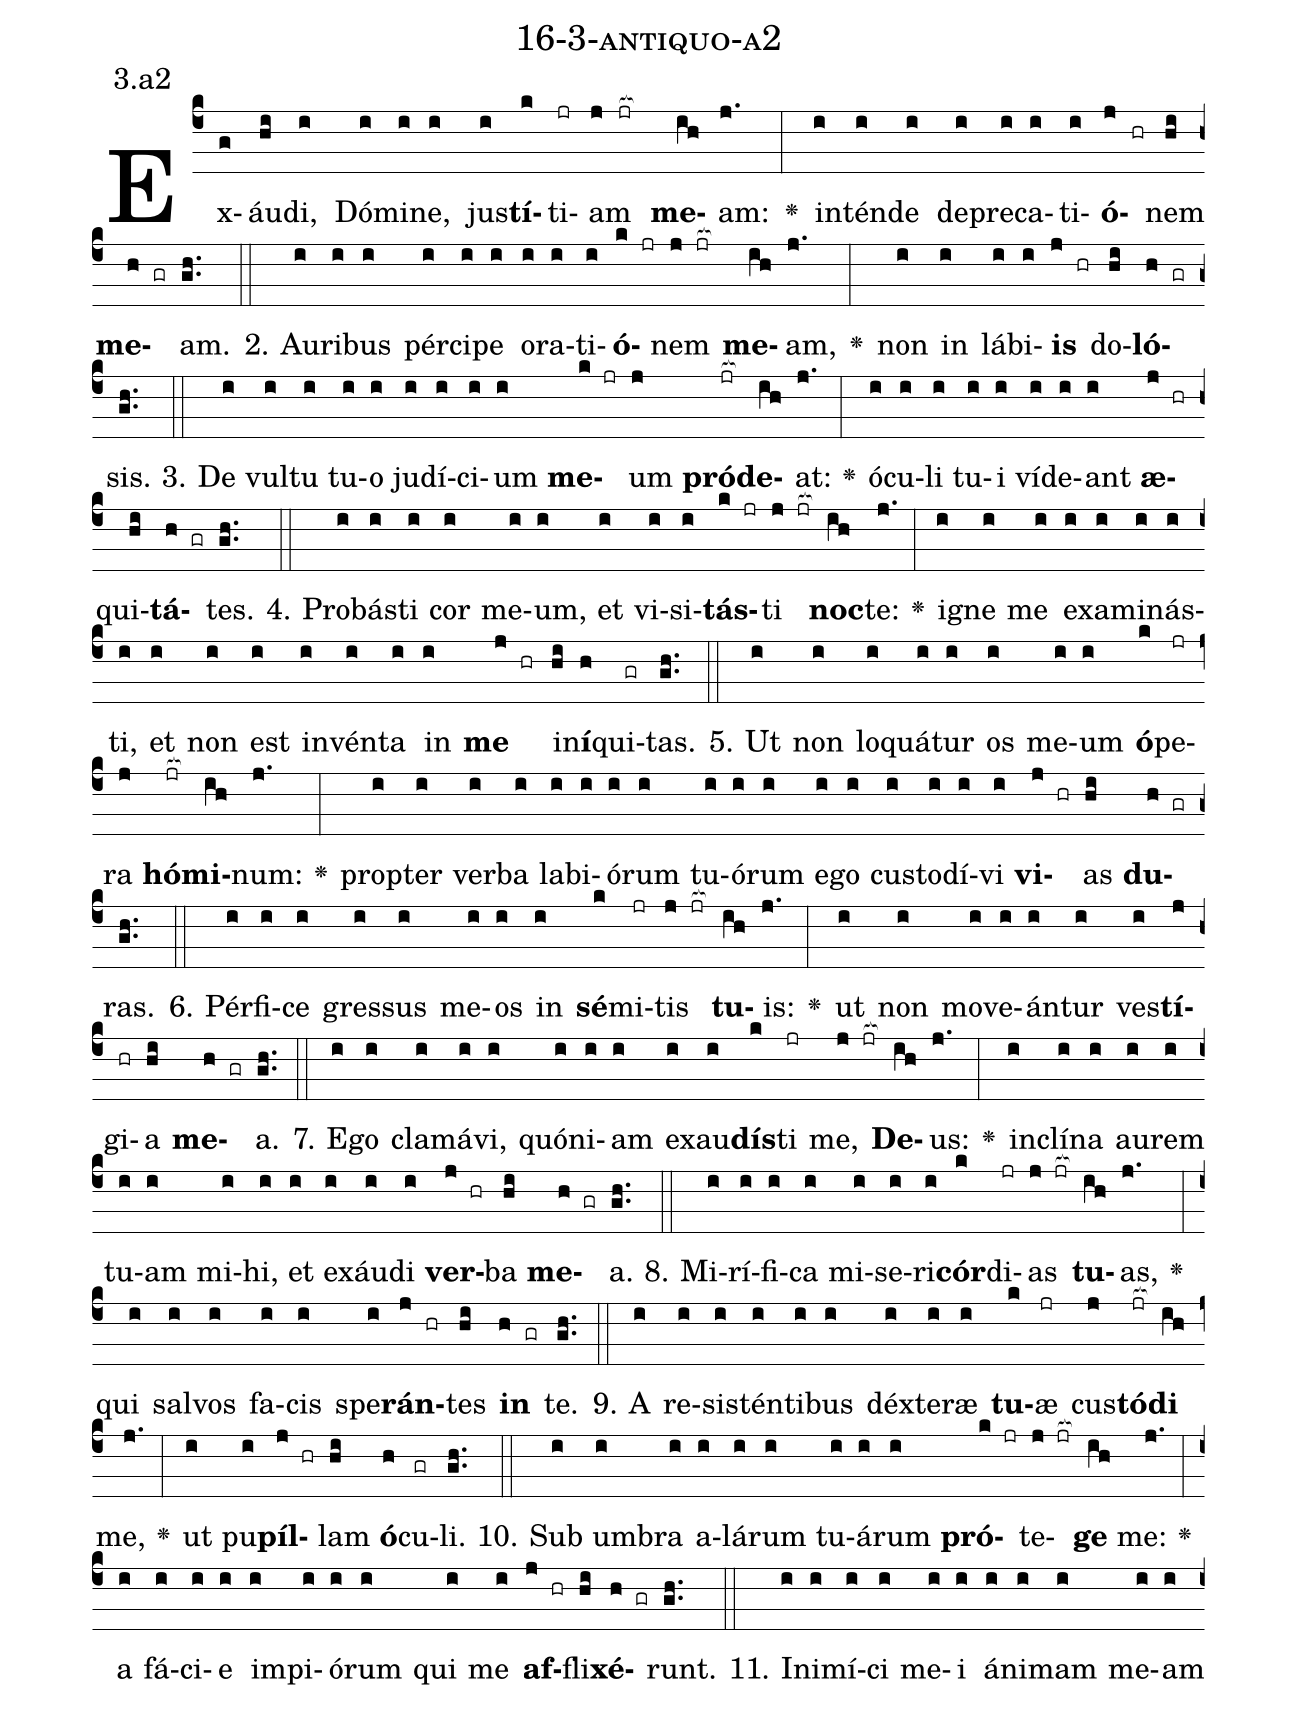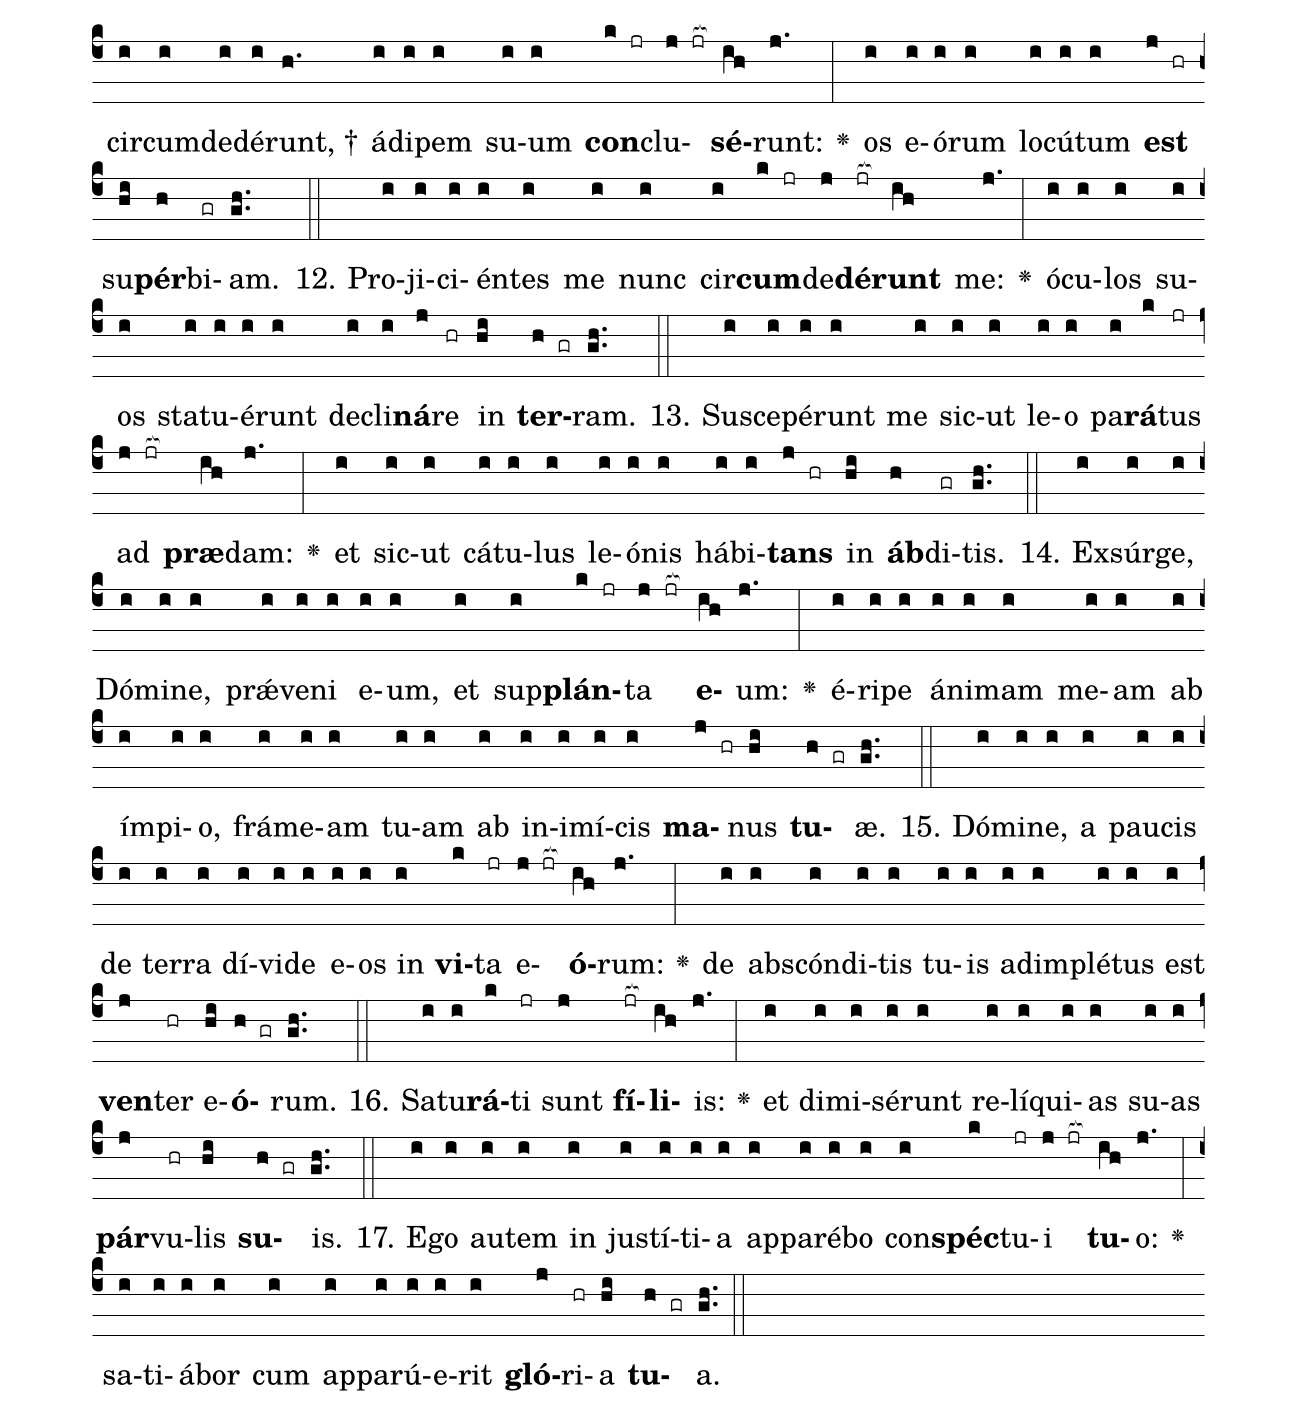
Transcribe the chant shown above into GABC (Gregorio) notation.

name: 16-3-antiquo-a2;
annotation: 3.a2;
%%
(c4)Ex(g)áu(hi)di,(i) Dó(i)mi(i)ne,(i) jus(i)<b>tí</b>(k)ti(jr)am(j jr[ocb:1{]) <b>me</b>(ih[ocb:0}])am:(j.) <v>\greheightstar</v>(:) in(i)tén(i)de(i) de(i)pre(i)ca(i)ti(i)<b>ó</b>(j hr)nem(hi) <b>me</b>(h gr)am.(gh..) (::)
2. Au(i)ri(i)bus(i) pér(i)ci(i)pe(i) o(i)ra(i)ti(i)<b>ó</b>(k jr)nem(j jr[ocb:1{]) <b>me</b>(ih[ocb:0}])am,(j.) <v>\greheightstar</v>(:) non(i) in(i) lá(i)bi(i)<b>is</b>(j hr) do(hi)<b>ló</b>(h gr)sis.(gh..) (::)
3. De(i) vul(i)tu(i) tu(i)o(i) ju(i)dí(i)ci(i)um(i) <b>me</b>(k jr)um(j) <b>pród</b>(jr[ocb:1{])<b>e</b>(ih[ocb:0}])at:(j.) <v>\greheightstar</v>(:) ó(i)cu(i)li(i) tu(i)i(i) ví(i)de(i)ant(i) <b>æ</b>(j hr)qui(hi)<b>tá</b>(h gr)tes.(gh..) (::)
4. Pro(i)bás(i)ti(i) cor(i) me(i)um,(i) et(i) vi(i)si(i)<b>tás</b>(k jr)ti(j jr[ocb:1{]) <b>noc</b>(ih[ocb:0}])te:(j.) <v>\greheightstar</v>(:) i(i)gne(i) me(i) ex(i)a(i)mi(i)nás(i)ti,(i) et(i) non(i) est(i) in(i)vén(i)ta(i) in(i) <b>me</b>(j hr) in(hi)<b>í</b>(h)qui(gr)tas.(gh..) (::)
5. Ut(i) non(i) lo(i)quá(i)tur(i) os(i) me(i)um(i) <b>ó</b>(k)pe(jr)ra(j) <b>hó</b>(jr[ocb:1{])<b>mi</b>(ih[ocb:0}])num:(j.) <v>\greheightstar</v>(:) prop(i)ter(i) ver(i)ba(i) la(i)bi(i)ó(i)rum(i) tu(i)ó(i)rum(i) e(i)go(i) cus(i)to(i)dí(i)vi(i) <b>vi</b>(j hr)as(hi) <b>du</b>(h gr)ras.(gh..) (::)
6. Pér(i)fi(i)ce(i) gres(i)sus(i) me(i)os(i) in(i) <b>sé</b>(k)mi(jr)tis(j jr[ocb:1{]) <b>tu</b>(ih[ocb:0}])is:(j.) <v>\greheightstar</v>(:) ut(i) non(i) mo(i)ve(i)án(i)tur(i) ves(i)<b>tí</b>(j)gi(hr)a(hi) <b>me</b>(h gr)a.(gh..) (::)
7. E(i)go(i) cla(i)má(i)vi,(i) quón(i)i(i)am(i) ex(i)au(i)<b>dís</b>(k)ti(jr) me,(j jr[ocb:1{]) <b>De</b>(ih[ocb:0}])us:(j.) <v>\greheightstar</v>(:) in(i)clí(i)na(i) au(i)rem(i) tu(i)am(i) mi(i)hi,(i) et(i) ex(i)áu(i)di(i) <b>ver</b>(j hr)ba(hi) <b>me</b>(h gr)a.(gh..) (::)
8. Mi(i)rí(i)fi(i)ca(i) mi(i)se(i)ri(i)<b>cór</b>(k)di(jr)as(j jr[ocb:1{]) <b>tu</b>(ih[ocb:0}])as,(j.) <v>\greheightstar</v>(:) qui(i) sal(i)vos(i) fa(i)cis(i) spe(i)<b>rán</b>(j hr)tes(hi) <b>in</b>(h gr) te.(gh..) (::)
9. A(i) re(i)sis(i)tén(i)ti(i)bus(i) déx(i)te(i)ræ(i) <b>tu</b>(k)æ(jr) cus(j)<b>tó</b>(jr[ocb:1{])<b>di</b>(ih[ocb:0}]) me,(j.) <v>\greheightstar</v>(:) ut(i) pu(i)<b>píl</b>(j hr)lam(hi) <b>ó</b>(h)cu(gr)li.(gh..) (::)
10. Sub(i) um(i)bra(i) a(i)lá(i)rum(i) tu(i)á(i)rum(i) <b>pró</b>(k jr)te(j jr[ocb:1{])<b>ge</b>(ih[ocb:0}]) me:(j.) <v>\greheightstar</v>(:) a(i) fá(i)ci(i)e(i) im(i)pi(i)ó(i)rum(i) qui(i) me(i) <b>af</b>(j hr)fli(hi)<b>xé</b>(h gr)runt.(gh..) (::)
11. In(i)i(i)mí(i)ci(i) me(i)i(i) á(i)ni(i)mam(i) me(i)am(i) cir(i)cum(i)de(i)dé(i)runt, †(h.) á(i)di(i)pem(i) su(i)um(i) <b>con</b>(k jr)clu(j jr[ocb:1{])<b>sé</b>(ih[ocb:0}])runt:(j.) <v>\greheightstar</v>(:) os(i) e(i)ó(i)rum(i) lo(i)cú(i)tum(i) <b>est</b>(j hr) su(hi)<b>pér</b>(h)bi(gr)am.(gh..) (::)
12. Pro(i)ji(i)ci(i)én(i)tes(i) me(i) nunc(i) cir(i)<b>cum</b>(k jr)de(j)<b>dé</b>(jr[ocb:1{])<b>runt</b>(ih[ocb:0}]) me:(j.) <v>\greheightstar</v>(:) ó(i)cu(i)los(i) su(i)os(i) sta(i)tu(i)é(i)runt(i) de(i)cli(i)<b>ná</b>(j)re(hr) in(hi) <b>ter</b>(h gr)ram.(gh..) (::)
13. Su(i)sce(i)pé(i)runt(i) me(i) sic(i)ut(i) le(i)o(i) pa(i)<b>rá</b>(k)tus(jr) ad(j jr[ocb:1{]) <b>præ</b>(ih[ocb:0}])dam:(j.) <v>\greheightstar</v>(:) et(i) sic(i)ut(i) cá(i)tu(i)lus(i) le(i)ó(i)nis(i) há(i)bi(i)<b>tans</b>(j hr) in(hi) <b>áb</b>(h)di(gr)tis.(gh..) (::)
14. Ex(i)súr(i)ge,(i) Dó(i)mi(i)ne,(i) prǽ(i)ve(i)ni(i) e(i)um,(i) et(i) sup(i)<b>plán</b>(k jr)ta(j jr[ocb:1{]) <b>e</b>(ih[ocb:0}])um:(j.) <v>\greheightstar</v>(:) é(i)ri(i)pe(i) á(i)ni(i)mam(i) me(i)am(i) ab(i) ím(i)pi(i)o,(i) frá(i)me(i)am(i) tu(i)am(i) ab(i) in(i)i(i)mí(i)cis(i) <b>ma</b>(j hr)nus(hi) <b>tu</b>(h gr)æ.(gh..) (::)
15. Dó(i)mi(i)ne,(i) a(i) pau(i)cis(i) de(i) ter(i)ra(i) dí(i)vi(i)de(i) e(i)os(i) in(i) <b>vi</b>(k)ta(jr) e(j jr[ocb:1{])<b>ó</b>(ih[ocb:0}])rum:(j.) <v>\greheightstar</v>(:) de(i) abs(i)cón(i)di(i)tis(i) tu(i)is(i) ad(i)im(i)plé(i)tus(i) est(i) <b>ven</b>(j)ter(hr) e(hi)<b>ó</b>(h gr)rum.(gh..) (::)
16. Sa(i)tu(i)<b>rá</b>(k)ti(jr) sunt(j) <b>fí</b>(jr[ocb:1{])<b>li</b>(ih[ocb:0}])is:(j.) <v>\greheightstar</v>(:) et(i) di(i)mi(i)sé(i)runt(i) re(i)lí(i)qui(i)as(i) su(i)as(i) <b>pár</b>(j)vu(hr)lis(hi) <b>su</b>(h gr)is.(gh..) (::)
17. E(i)go(i) au(i)tem(i) in(i) jus(i)tí(i)ti(i)a(i) ap(i)pa(i)ré(i)bo(i) con(i)<b>spéc</b>(k)tu(jr)i(j jr[ocb:1{]) <b>tu</b>(ih[ocb:0}])o:(j.) <v>\greheightstar</v>(:) sa(i)ti(i)á(i)bor(i) cum(i) ap(i)pa(i)rú(i)e(i)rit(i) <b>gló</b>(j)ri(hr)a(hi) <b>tu</b>(h gr)a.(gh..) (::)
